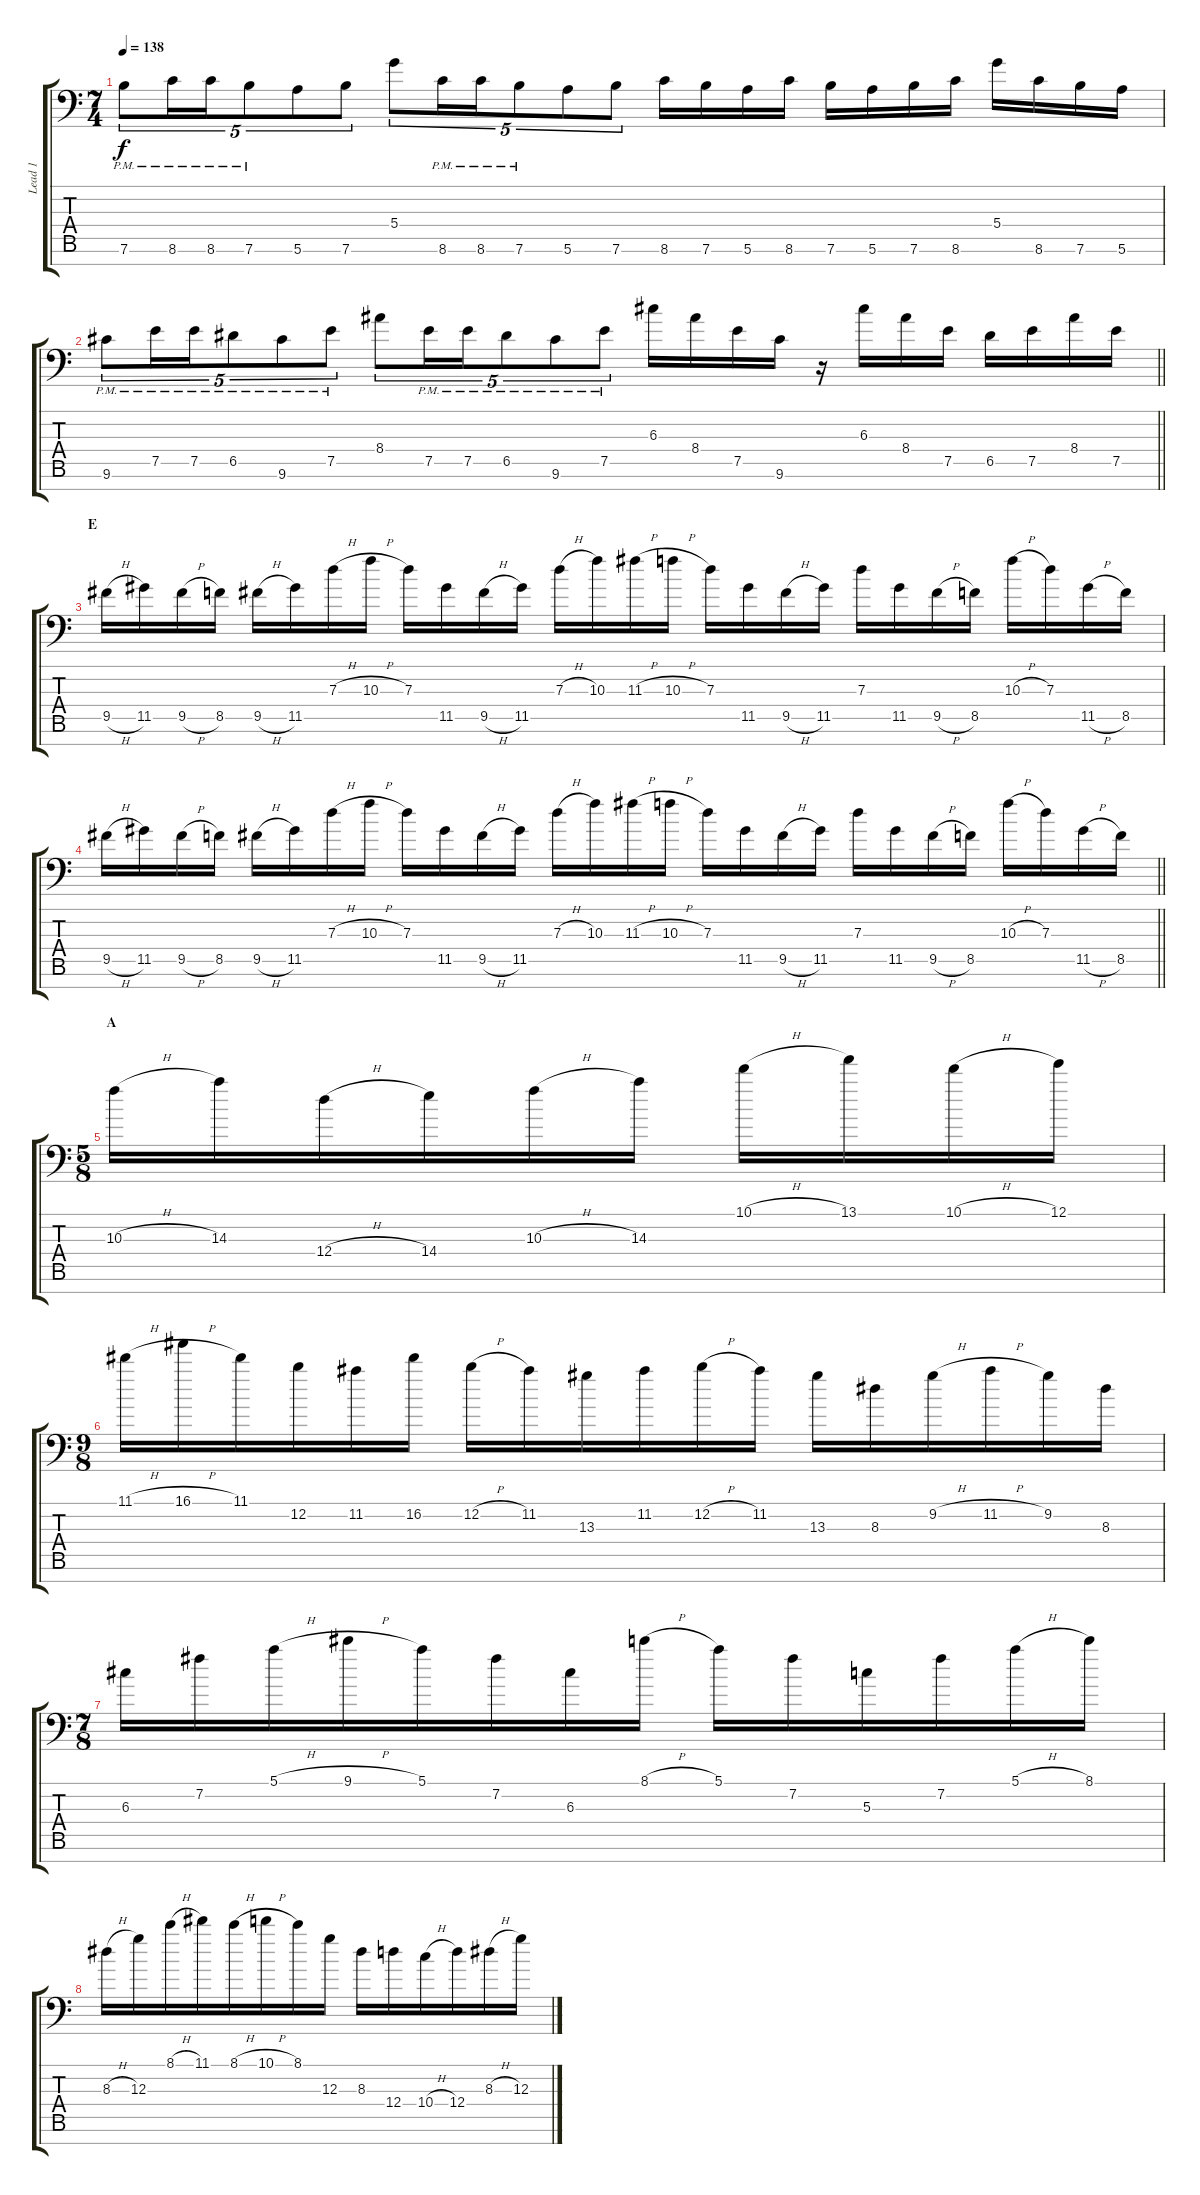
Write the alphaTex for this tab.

\track ("Lead 1" "Lead 1") {instrument distortionguitar}
\staff {score tabs}
\tuning (E4 B3 G3 D3 A2 E2 A1) {hide}
\ts (7 4)
\tempo 138
\clef f4
\ks c
7.6{pm}.8{tu (5 4) dy f} 8.6{pm}.16{tu (5 4)} 8.6{pm}.16{tu (5 4)} 7.6{pm}.8{tu (5 4)} 5.6.8{tu (5 4)} 7.6.8{tu (5 4)} 5.4.8{tu (5 4)} 8.6{pm}.16{tu (5 4)} 8.6{pm}.16{tu (5 4)} 7.6{pm}.8{tu (5 4)} 5.6.8{tu (5 4)} 7.6.8{tu (5 4)} 8.6.16 7.6.16 5.6.16 8.6.16 7.6.16 5.6.16 7.6.16 8.6.16 5.4.16 8.6.16 7.6.16 5.6.16 |
\barLineRight lightlight
9.6{pm}.8{tu (5 4)} 7.5{pm}.16{tu (5 4)} 7.5{pm}.16{tu (5 4)} 6.5{pm}.8{tu (5 4)} 9.6{pm}.8{tu (5 4)} 7.5{pm}.8{tu (5 4)} 8.4.8{tu (5 4)} 7.5{pm}.16{tu (5 4)} 7.5{pm}.16{tu (5 4)} 6.5{pm}.8{tu (5 4)} 9.6{pm}.8{tu (5 4)} 7.5{pm}.8{tu (5 4)} 6.3.16 8.4.16 7.5.16 9.6.16 r.16 6.3.16 8.4.16 7.5.16 6.5.16 7.5.16 8.4.16 7.5.16 |
\section ("" "E")
9.5{h}.16 11.5.16 9.5{h}.16 8.5.16 9.5{h}.16 11.5.16 7.3{h}.16 10.3{h}.16 7.3.16 11.5.16 9.5{h}.16 11.5.16 7.3{h}.16 10.3.16 11.3{h}.16 10.3{h}.16 7.3.16 11.5.16 9.5{h}.16 11.5.16 7.3.16 11.5.16 9.5{h}.16 8.5.16 10.3{h}.16 7.3.16 11.5{h}.16 8.5.16 |
\barLineRight lightlight
9.5{h}.16 11.5.16 9.5{h}.16 8.5.16 9.5{h}.16 11.5.16 7.3{h}.16 10.3{h}.16 7.3.16 11.5.16 9.5{h}.16 11.5.16 7.3{h}.16 10.3.16 11.3{h}.16 10.3{h}.16 7.3.16 11.5.16 9.5{h}.16 11.5.16 7.3.16 11.5.16 9.5{h}.16 8.5.16 10.3{h}.16 7.3.16 11.5{h}.16 8.5.16 |
\ts (5 8)
\section ("" "A")
10.3{h}.16{balance 8} 14.3.16 12.4{h}.16 14.4.16 10.3{h}.16 14.3.16 10.1{h}.16 13.1.16 10.1{h}.16 12.1.16 |
\ts (9 8)
11.1{h}.16 16.1{h}.16 11.1.16 12.2.16 11.2.16 16.2.16 12.2{h}.16 11.2.16 13.3.16 11.2.16 12.2{h}.16 11.2.16 13.3.16 8.3.16 9.2{h}.16 11.2{h}.16 9.2.16 8.3.16 |
\ts (7 8)
6.3.16{balance 11} 7.2.16 5.1{h}.16 9.1{h}.16 5.1.16 7.2.16 6.3.16 8.1{h}.16 5.1.16 7.2.16 5.3.16 7.2.16 5.1{h}.16 8.1.16 |
8.3{h}.16 12.3.16 8.1{h}.16 11.1.16 8.1{h}.16 10.1{h}.16 8.1.16 12.3.16 8.3.16 12.4.16 10.4{h}.16 12.4.16 8.3{h}.16 12.3.16
